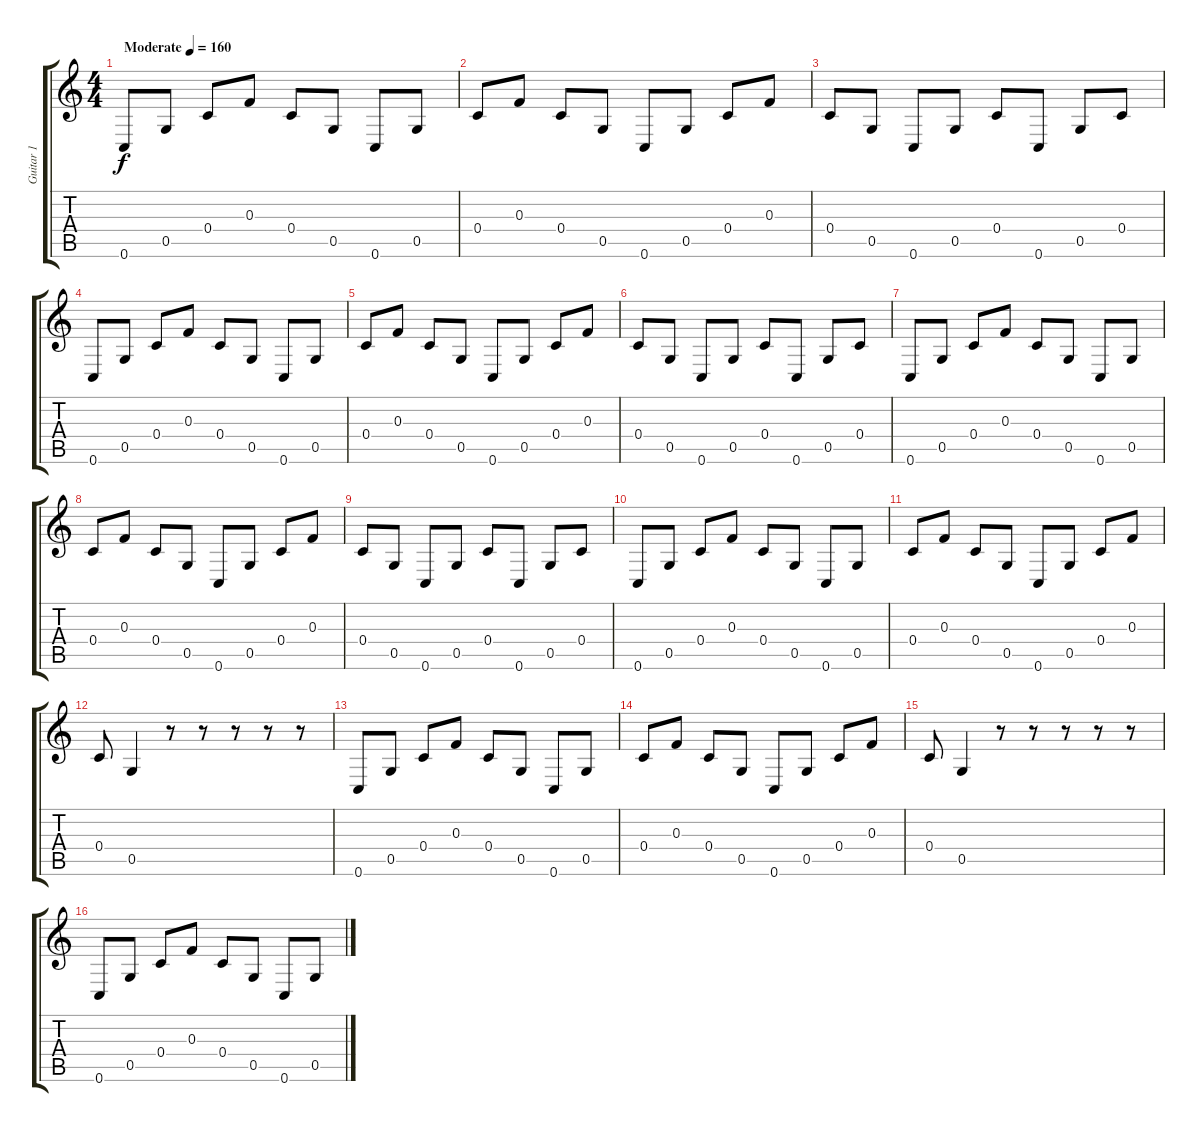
\track ("Guitar 1" "Guitar 1") {instrument electricguitarclean}
\staff {score tabs}
\tuning (D4 A3 F3 C3 G2 C2) {hide}
\ts (4 4)
\tempo (160 "Moderate")
\clef g2
\ks c
0.6.8{dy f instrument electricguitarclean} 0.5.8 0.4.8 0.3.8 0.4.8 0.5.8 0.6.8 0.5.8 |
0.4.8 0.3.8 0.4.8 0.5.8 0.6.8 0.5.8 0.4.8 0.3.8 |
0.4.8 0.5.8 0.6.8 0.5.8 0.4.8 0.6.8 0.5.8 0.4.8 |
0.6.8 0.5.8 0.4.8 0.3.8 0.4.8 0.5.8 0.6.8 0.5.8 |
0.4.8 0.3.8 0.4.8 0.5.8 0.6.8 0.5.8 0.4.8 0.3.8 |
0.4.8 0.5.8 0.6.8 0.5.8 0.4.8 0.6.8 0.5.8 0.4.8 |
0.6.8 0.5.8 0.4.8 0.3.8 0.4.8 0.5.8 0.6.8 0.5.8 |
0.4.8 0.3.8 0.4.8 0.5.8 0.6.8 0.5.8 0.4.8 0.3.8 |
0.4.8 0.5.8 0.6.8 0.5.8 0.4.8 0.6.8 0.5.8 0.4.8 |
0.6.8 0.5.8 0.4.8 0.3.8 0.4.8 0.5.8 0.6.8 0.5.8 |
0.4.8 0.3.8 0.4.8 0.5.8 0.6.8 0.5.8 0.4.8 0.3.8 |
0.4.8 0.5.4 r.8 r.8 r.8 r.8 r.8 |
0.6.8 0.5.8 0.4.8 0.3.8 0.4.8 0.5.8 0.6.8 0.5.8 |
0.4.8 0.3.8 0.4.8 0.5.8 0.6.8 0.5.8 0.4.8 0.3.8 |
0.4.8 0.5.4 r.8 r.8 r.8 r.8 r.8 |
0.6.8 0.5.8 0.4.8 0.3.8 0.4.8 0.5.8 0.6.8 0.5.8
